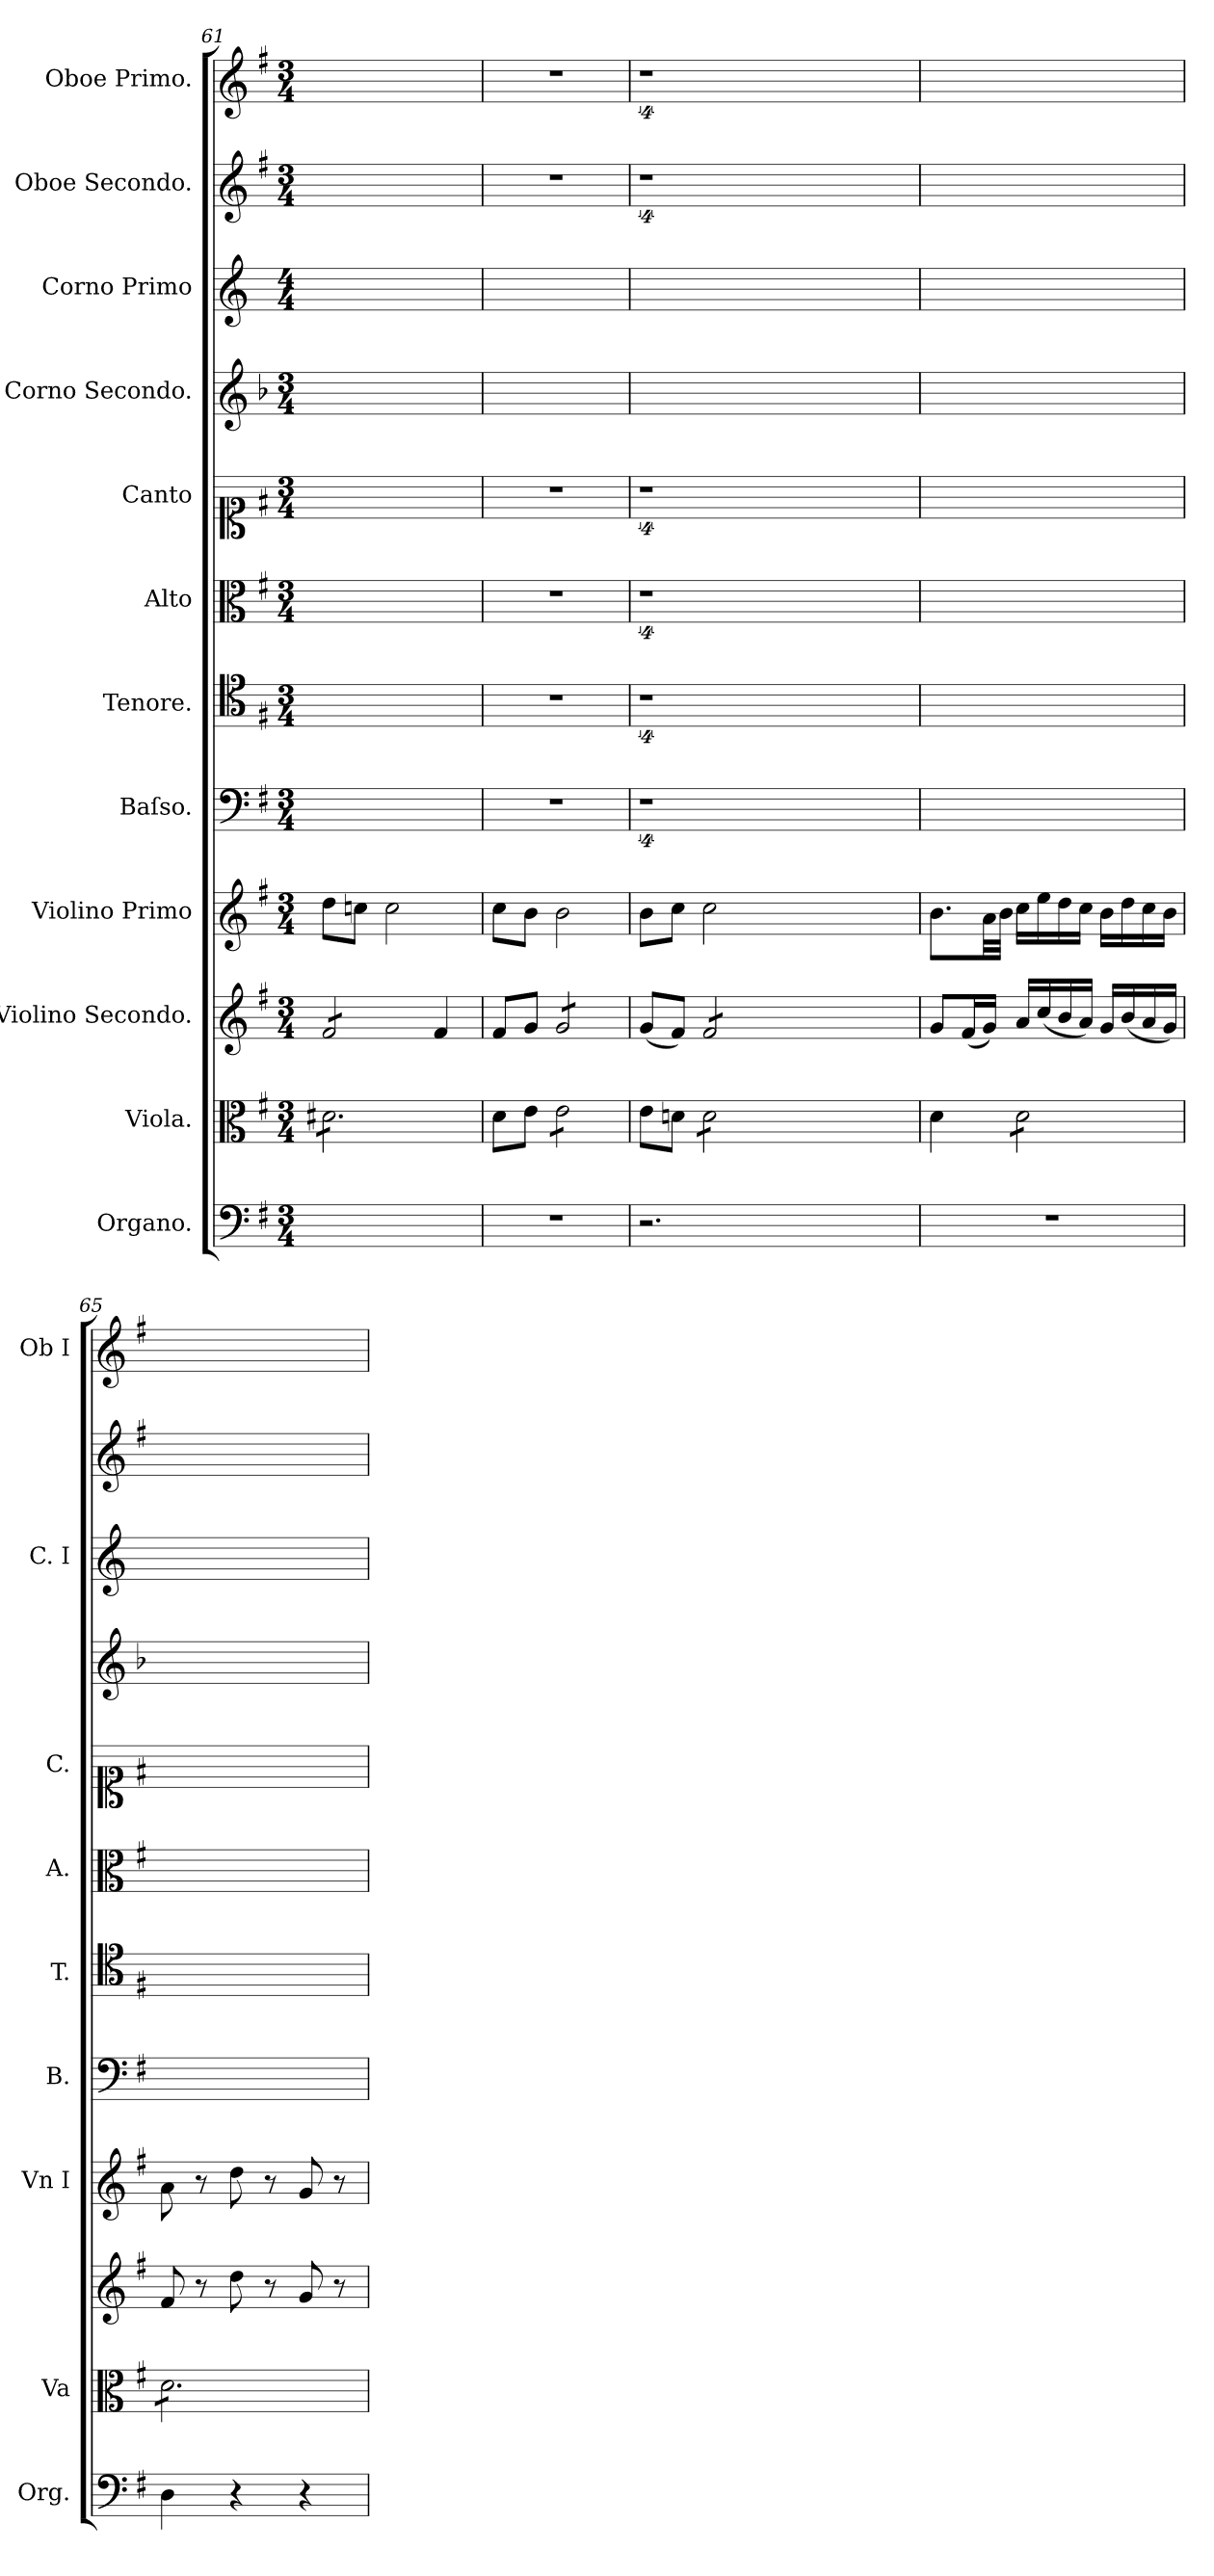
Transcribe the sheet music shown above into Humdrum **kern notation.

**kern	**kern	**kern	**kern	**kern	**kern	**kern	**kern	**kern	**kern	**kern	**kern
*part12	*part11	*part10	*part9	*part8	*part7	*part6	*part5	*part4	*part3	*part2	*part1
*staff12	*staff11	*staff10	*staff9	*staff8	*staff7	*staff6	*staff5	*staff4	*staff3	*staff2	*staff1
*I"Organo.	*I"Viola.	*I"Violino Secondo.	*I"Violino Primo	*I"Baſso.	*I"Tenore.	*I"Alto	*I"Canto	*I"Corno Secondo.	*I"Corno Primo	*I"Oboe Secondo.	*I"Oboe Primo.
*I'Org.	*I'Va	*	*I'Vn I	*I'B.	*I'T.	*I'A.	*I'C.	*	*I'C. I	*	*I'Ob I
*clefF4	*clefC3	*clefG2	*clefG2	*clefF4	*clefC4	*clefC3	*clefC1	*clefG2	*clefG2	*clefG2	*clefG2
*k[f#]	*k[f#]	*k[f#]	*k[f#]	*k[f#]	*k[f#]	*k[f#]	*k[f#]	*k[b-]	*k[]	*k[f#]	*k[f#]
*M3/4	*M3/4	*M3/4	*M3/4	*M3/4	*M3/4	*M3/4	*M3/4	*M3/4	*M4/4	*M3/4	*M3/4
=61	=61	=61	=61	=61	=61	=61	=61	=61	=61	=61	=61
*	*tremolo	*	*	*	*	*	*	*	*	*	*
*	*	*tremolo	*	*	*	*	*	*	*	*	*
2.ryy	8d#X\L	8f#/L	8dd\L	2.ryy	2.ryy	2.ryy	2.ryy	2.ryy	2.ryy	2.ryy	2.ryy
.	8d#X\	8f#/	8ccn\J	.	.	.	.	.	.	.	.
.	8d#X\	8f#/	2cc\	.	.	.	.	.	.	.	.
.	8d#X\	8f#/J	.	.	.	.	.	.	.	.	.
*	*	*Xtremolo	*	*	*	*	*	*	*	*	*
.	8d#X\	4f#/	.	.	.	.	.	.	.	.	.
.	8d#X\J	.	.	.	.	.	.	.	.	.	.
*	*Xtremolo	*	*	*	*	*	*	*	*	*	*
=62	=62	=62	=62	=62	=62	=62	=62	=62	=62	=62	=62
2.r	8d\L	8f#/L	8cc\L	2.r	2.r	2.r	2.r	2.ryy	2.ryy	2.r	2.r
.	8e\J	8g/J	8b\J	.	.	.	.	.	.	.	.
*	*tremolo	*	*	*	*	*	*	*	*	*	*
*	*	*tremolo	*	*	*	*	*	*	*	*	*
.	8e\L	8g/L	2b\	.	.	.	.	.	.	.	.
.	8e\	8g/	.	.	.	.	.	.	.	.	.
.	8e\	8g/	.	.	.	.	.	.	.	.	.
.	8e\J	8g/J	.	.	.	.	.	.	.	.	.
*	*	*Xtremolo	*	*	*	*	*	*	*	*	*
*	*Xtremolo	*	*	*	*	*	*	*	*	*	*
=63	=63	=63	=63	=63	=63	=63	=63	=63	=63	=63	=63
2.r	8e\L	(8g/L	8b\L	4%9r	4%9r	4%9r	4%9r	2.ryy	2.ryy	4%9r	4%9r
.	8dn\J	8f#/J)	8cc\J	.	.	.	.	.	.	.	.
*	*tremolo	*	*	*	*	*	*	*	*	*	*
*	*	*tremolo	*	*	*	*	*	*	*	*	*
.	8d\L	8f#/L	2cc\	.	.	.	.	.	.	.	.
.	8d\	8f#/	.	.	.	.	.	.	.	.	.
.	8d\	8f#/	.	.	.	.	.	.	.	.	.
.	8d\J	8f#/J	.	.	.	.	.	.	.	.	.
*	*	*Xtremolo	*	*	*	*	*	*	*	*	*
*	*Xtremolo	*	*	*	*	*	*	*	*	*	*
1.ryy	1.ryy	1.ryy	1.ryy	.	.	.	.	1.ryy	1.ryy	.	.
=64	=64	=64	=64	=64	=64	=64	=64	=64	=64	=64	=64
2.r	4d\	8g/L	8.b\L	2.ryy	2.ryy	2.ryy	2.ryy	2.ryy	2.ryy	2.ryy	2.ryy
.	.	(16f#/L	.	.	.	.	.	.	.	.	.
.	.	16g/JJ)	32a\LL	.	.	.	.	.	.	.	.
.	.	.	32b\JJJ	.	.	.	.	.	.	.	.
*	*tremolo	*	*	*	*	*	*	*	*	*	*
.	8d\L	16a/LL	16cc\LL	.	.	.	.	.	.	.	.
.	.	(16cc/	16ee\	.	.	.	.	.	.	.	.
.	8d\	16b/	16dd\	.	.	.	.	.	.	.	.
.	.	16a/JJ)	16cc\JJ	.	.	.	.	.	.	.	.
.	8d\	16g/LL	16b\LL	.	.	.	.	.	.	.	.
.	.	(16b/	16dd\	.	.	.	.	.	.	.	.
.	8d\J	16a/	16cc\	.	.	.	.	.	.	.	.
.	.	16g/JJ)	16b\JJ	.	.	.	.	.	.	.	.
=65	=65	=65	=65	=65	=65	=65	=65	=65	=65	=65	=65
4D\	8d\L	8f#/	8a\	2.ryy	2.ryy	2.ryy	2.ryy	2.ryy	2.ryy	2.ryy	2.ryy
.	8d\	8r	8r	.	.	.	.	.	.	.	.
4r	8d\	8dd\	8dd\	.	.	.	.	.	.	.	.
.	8d\	8r	8r	.	.	.	.	.	.	.	.
4r	8d\	8g/	8g/	.	.	.	.	.	.	.	.
.	8d\J	8r	8r	.	.	.	.	.	.	.	.
*	*Xtremolo	*	*	*	*	*	*	*	*	*	*
=	=	=	=	=	=	=	=	=	=	=	=
*-	*-	*-	*-	*-	*-	*-	*-	*-	*-	*-	*-
